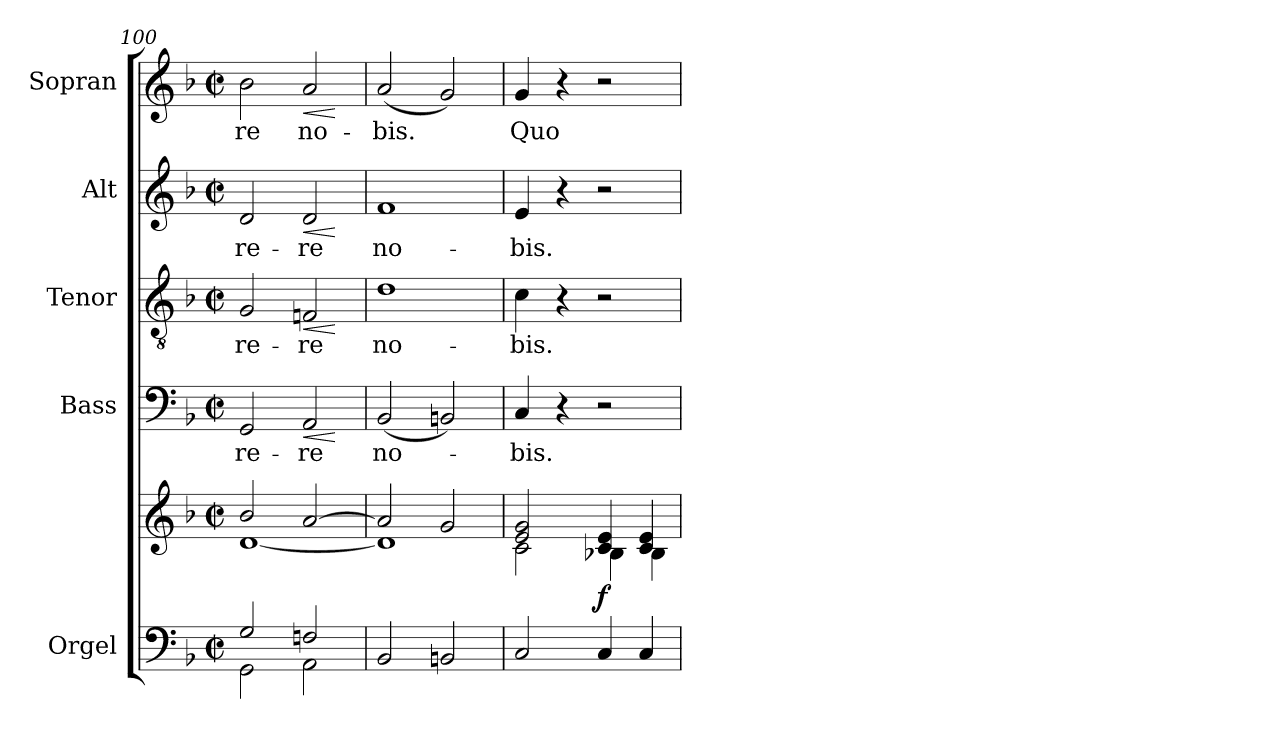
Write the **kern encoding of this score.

**kern	**kern	**dynam	**kern	**text	**dynam	**kern	**text	**dynam	**kern	**text	**dynam	**kern	**text	**dynam
*part5	*part5	*part5	*part4	*part4	*part4	*part3	*part3	*part3	*part2	*part2	*part2	*part1	*part1	*part1
*staff6	*staff5	*staff5/6	*staff4	*staff4	*staff4	*staff3	*staff3	*staff3	*staff2	*staff2	*staff2	*staff1	*staff1	*staff1
*I"Orgel	*	*	*I"Bass	*	*	*I"Tenor	*	*	*I"Alt	*	*	*I"Sopran	*	*
*I'Org.	*	*	*I'B.	*	*	*I'T.	*	*	*I'A.	*	*	*I'S.	*	*
*clefF4	*clefG2	*	*clefF4	*	*	*clefGv2	*	*	*clefG2	*	*	*clefG2	*	*
*k[b-]	*k[b-]	*	*k[b-]	*	*	*k[b-]	*	*	*k[b-]	*	*	*k[b-]	*	*
*F:	*F:	*	*F:	*	*	*F:	*	*	*F:	*	*	*F:	*	*
*M2/2	*M2/2	*	*M2/2	*	*	*M2/2	*	*	*M2/2	*	*	*M2/2	*	*
*met(c|)	*met(c|)	*	*met(c|)	*	*	*met(c|)	*	*	*met(c|)	*	*	*met(c|)	*	*
=100	=100	=100	=100	=100	=100	=100	=100	=100	=100	=100	=100	=100	=100	=100
*^	*^	*	*	*	*	*	*	*	*	*	*	*	*	*
!	!	!	!	!	!	!LO:LY:b	!	!	!LO:LY:b	!	!	!LO:LY:b	!	!	!LO:LY:b	!
2G/	2GG\	2b-/	[<1d	.	2GG/	-re-	.	2G/	-re-	.	2d/	-re-	.	2b-\	-re	.
!	!	!	!	!	!	!LO:LY:b	!LO:HP:b	!	!LO:LY:b	!LO:HP:b	!	!LO:LY:b	!LO:HP:b	!	!LO:LY:b	!LO:HP:b
2Fn/	2AA\	[>2a/	.	.	2AA/	-re	<	2Fn/	-re	<	2d/	-re	<	2a/	no-	<
*v	*v	*	*	*	*	*	*	*	*	*	*	*	*	*	*	*
*	*v	*v	*	*	*	*	*	*	*	*	*	*	*	*	*
.	.	.	.	.	[	.	.	[	.	.	[	.	.	[
=101	=101	=101	=101	=101	=101	=101	=101	=101	=101	=101	=101	=101	=101	=101
*	*^	*	*	*	*	*	*	*	*	*	*	*	*	*
!	!	!	!	!	!LO:LY:b	!	!	!LO:LY:b	!	!	!LO:LY:b	!	!	!LO:LY:b	!
2BB-/	2a/]	1d]	.	(<2BB-/	no-	.	1d	no-	.	1f	no-	.	(<2a/	-bis.	.
2BBn/	2g/	.	.	2BBn/)	.	.	.	.	.	.	.	.	2g/)	.	.
=102	=102	=102	=102	=102	=102	=102	=102	=102	=102	=102	=102	=102	=102	=102	=102
!	!	!	!	!	!LO:LY:b	!	!	!LO:LY:b	!	!	!LO:LY:b	!	!	!LO:LY:b	!
2C/	2e/ 2g/	2c\	.	4C/	-bis.	.	4c\	-bis.	.	4e/	-bis.	.	4g/	Quo-	.
.	.	.	.	4r	.	.	4r	.	.	4r	.	.	4r	.	.
!	!	!	!LO:DY:b	!	!	!	!	!	!	!	!	!	!	!	!
4C/	4c/ 4e/	4B-X\	f	2r	.	.	2r	.	.	2r	.	.	2r	.	.
4C/	4c/ 4e/	4B-\	.	.	.	.	.	.	.	.	.	.	.	.	.
*	*v	*v	*	*	*	*	*	*	*	*	*	*	*	*	*
=	=	=	=	=	=	=	=	=	=	=	=	=	=	=
*-	*-	*-	*-	*-	*-	*-	*-	*-	*-	*-	*-	*-	*-	*-
